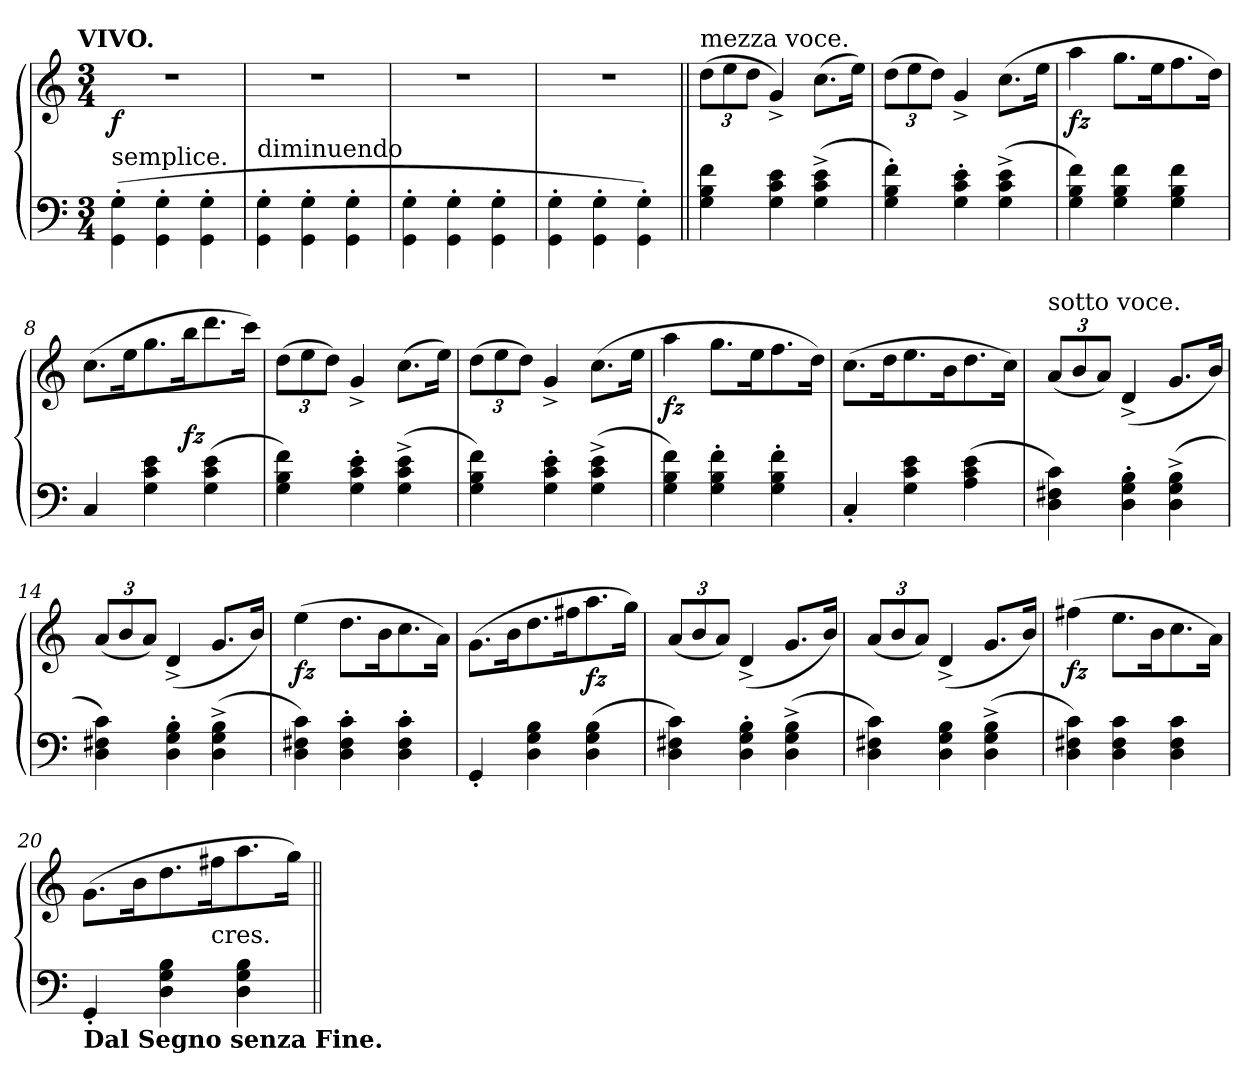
**kern	**kern	**dynam
*part1	*part1	*part1
*staff2	*staff1	*staff1/2
*clefF4	*clefG2	*
*k[]	*k[]	*
*C:	*C:	*
!!LO:TX:omd:t=VIVO.
*M3/4	*M3/4	*
*MM180	*MM180	*
=1	=1	=1
!LO:TX:a:t=semplice.	!	!
(>4G'\ 4GG'\	2.r	f
4G'\ 4GG'\	.	.
4G'\ 4GG'\	.	.
=2	=2	=2
!	!LO:TX:c:t=diminuendo	!
4G'\ 4GG'\	2.r	.
4G'\ 4GG'\	.	.
4G'\ 4GG'\	.	.
=3	=3	=3
4G'\ 4GG'\	2.r	.
4G'\ 4GG'\	.	.
4G'\ 4GG'\	.	.
=4	=4	=4
4G'\ 4GG'\	2.r	.
4G'\ 4GG'\	.	.
4G'\ 4GG'\)	.	.
=5||	=5||	=5||
*	*Xbrackettup	*
!	!LO:TX:a:t=mezza voce.	!
4f 4B 4G	(>12ddL	.
.	12ee	.
.	12ddJ	.
4e 4c 4G	4g^>)	.
(>4e^< 4c^< 4G^<	(>8.ccL	.
.	16eeJk)	.
=6	=6	=6
4f' 4B' 4G')	(12ddL	.
.	12ee	.
.	12ddJ)	.
4e' 4c' 4G'	4g^	.
(>4e^< 4c^< 4G^<	(>8.ccL	.
.	16eeJk	.
=7	=7	=7
4f 4B 4G)	4aa	fz
4f 4B 4G	8.ggL	.
.	16eek	.
4f 4B 4G	8.ff	.
.	16ddJk)	.
=8	=8	=8
4C	(>8.ccL	.
.	16eek	.
4e 4c 4G	8.gg	.
.	16bbk	fz
(>4e 4c 4G	8.ddd	.
.	16cccJk)	.
=9	=9	=9
4f 4B 4G)	(12ddL	.
.	12ee	.
.	12ddJ)	.
4e' 4c' 4G'	4g^>	.
(>4e^< 4c^< 4G^<	(>8.ccL	.
.	16eeJk)	.
=10	=10	=10
4f 4B 4G)	(12ddL	.
.	12ee	.
.	12ddJ)	.
4e' 4c' 4G'	4g^>	.
(>4e^< 4c^< 4G^<	(>8.ccL	.
.	16eeJk	.
=11	=11	=11
4f 4B 4G)	4aa	fz
4f' 4B' 4G'	8.ggL	.
.	16eek	.
4f' 4B' 4G'	8.ff	.
.	16ddJk)	.
=12	=12	=12
4C'	(8.ccL	.
.	16ddk	.
4e 4c 4G	8.ee	.
.	16bk	.
(>4e 4c 4A	8.dd	.
.	16ccJk)	.
=13	=13	=13
!	!LO:TX:a:t=sotto voce.	!
4c 4F#X 4D)	(<12aL	.
.	12b	.
.	12aJ)	.
4B' 4G' 4D'	(<4d^>	.
(4B^< 4G^< 4D^<	8.gL	.
.	16bJk)	.
=14	=14	=14
4c 4F#X 4D)	(<12aL	.
.	12b	.
.	12aJ)	.
4B' 4G' 4D'	(<4d^>	.
(>4B^< 4G^< 4D^<	8.gL	.
.	16bJk)	.
=15	=15	=15
4c 4F#X 4D)	(>4ee	fz
4c' 4F#' 4D'	8.ddL	.
.	16bk	.
4c' 4F#' 4D'	8.cc	.
.	16aJk)	.
=16	=16	=16
4GG'	(>8.gL	.
.	16bk	.
4B 4G 4D	8.dd	.
.	16ff#Xk	.
(>4B 4G 4D	8.aa	fz
.	16ggJk)	.
=17	=17	=17
4c 4F#X 4D)	(<12aL	.
.	12b	.
.	12aJ)	.
4B' 4G' 4D'	(4d^>	.
(>4B^< 4G^< 4D^<	8.gL	.
.	16bJk)	.
=18	=18	=18
4c 4F#X 4D)	(<12aL	.
.	12b	.
.	12aJ)	.
4B 4G 4D	(4d^>	.
(>4B^< 4G^< 4D^<	8.gL	.
.	16bJk)	.
=19	=19	=19
4c 4F#X 4D)	(>4ff#X	fz
4c 4F# 4D	8.eeL	.
.	16bk	.
4c 4F# 4D	8.cc	.
.	16aJk)	.
=20	=20	=20
!LO:TX:b:B:t=Dal Segno senza Fine.	!	!
4GG'	(>8.gL	.
.	16bk	.
4B 4G 4D	8.dd	.
!	!LO:TX:c:t=cres.	!
.	16ff#Xk	.
4B 4G 4D	8.aa	.
.	16ggJk)	.
=||	=||	=||
*-	*-	*-
